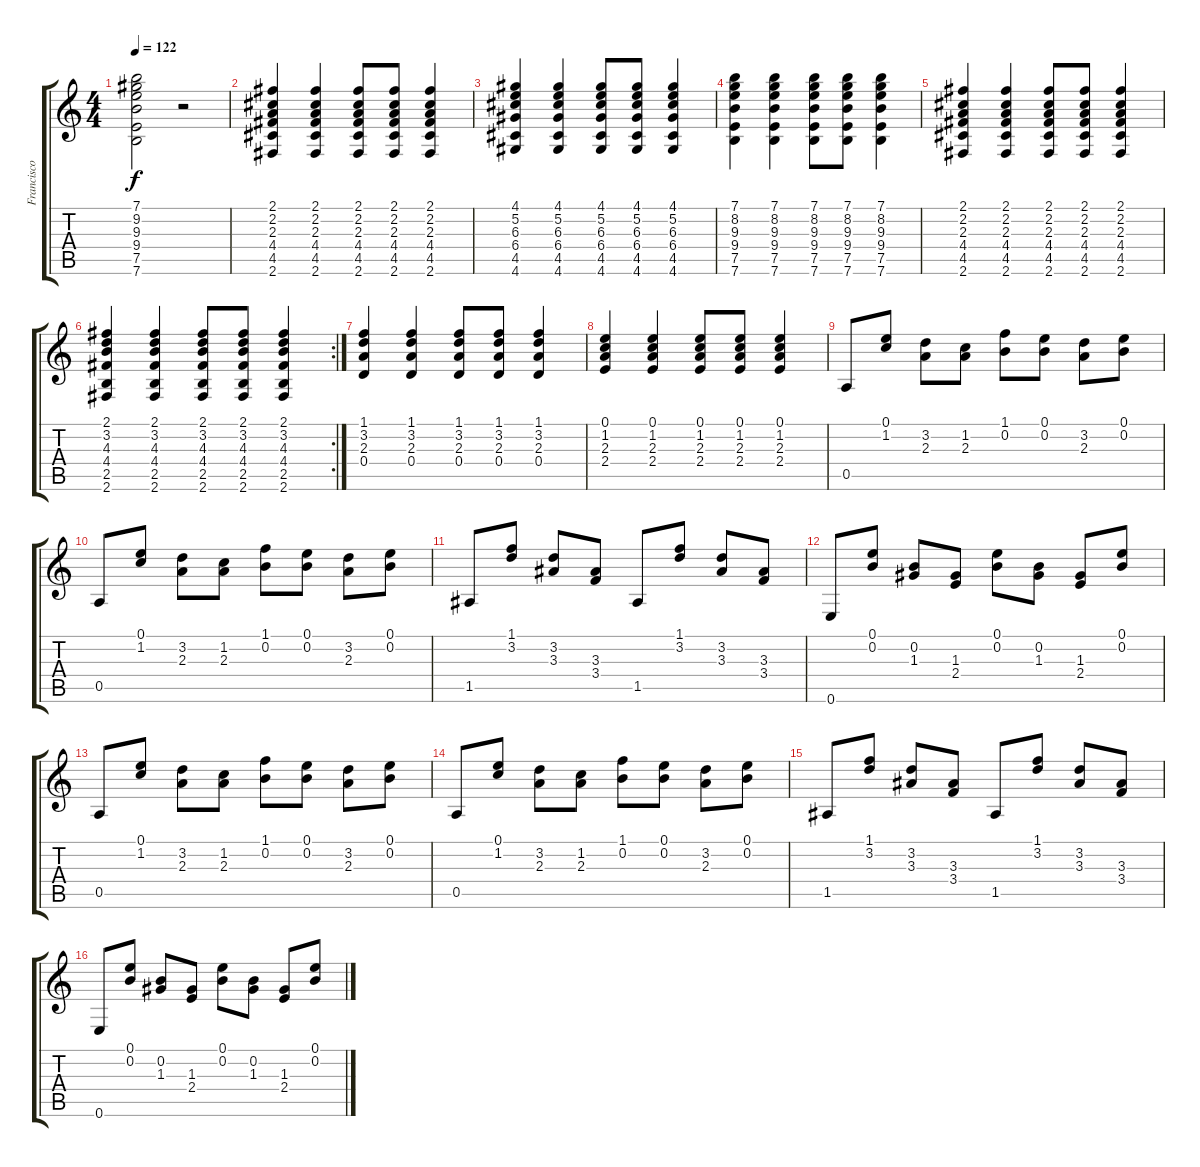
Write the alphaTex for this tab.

\track ("Francisco Duran" "Francisco ") {instrument acousticguitarsteel}
\staff {score tabs}
\tuning (E4 B3 G3 D3 A2 E2) {hide}
\ts (4 4)
\tempo 122
\clef g2
\ks c
(7.1 9.2 9.3 9.4 7.5 7.6).2{dy f} r.2 |
(2.1 2.2 2.3 4.4 4.5 2.6).4 (2.1 2.2 2.3 4.4 4.5 2.6).4 (2.1 2.2 2.3 4.4 4.5 2.6).8 (2.1 2.2 2.3 4.4 4.5 2.6).8 (2.1 2.2 2.3 4.4 4.5 2.6).4 |
(4.1 5.2 6.3 6.4 4.5 4.6).4 (4.1 5.2 6.3 6.4 4.5 4.6).4 (4.1 5.2 6.3 6.4 4.5 4.6).8 (4.1 5.2 6.3 6.4 4.5 4.6).8 (4.1 5.2 6.3 6.4 4.5 4.6).4 |
(7.1 8.2 9.3 9.4 7.5 7.6).4 (7.1 8.2 9.3 9.4 7.5 7.6).4 (7.1 8.2 9.3 9.4 7.5 7.6).8 (7.1 8.2 9.3 9.4 7.5 7.6).8 (7.1 8.2 9.3 9.4 7.5 7.6).4 |
(2.1 2.2 2.3 4.4 4.5 2.6).4 (2.1 2.2 2.3 4.4 4.5 2.6).4 (2.1 2.2 2.3 4.4 4.5 2.6).8 (2.1 2.2 2.3 4.4 4.5 2.6).8 (2.1 2.2 2.3 4.4 4.5 2.6).4 |
\rc 2
(2.1 3.2 4.3 4.4 2.5 2.6).4 (2.1 3.2 4.3 4.4 2.5 2.6).4 (2.1 3.2 4.3 4.4 2.5 2.6).8 (2.1 3.2 4.3 4.4 2.5 2.6).8 (2.1 3.2 4.3 4.4 2.5 2.6).4 |
(1.1 3.2 2.3 0.4).4 (1.1 3.2 2.3 0.4).4 (1.1 3.2 2.3 0.4).8 (1.1 3.2 2.3 0.4).8 (1.1 3.2 2.3 0.4).4 |
(0.1 1.2 2.3 2.4).4 (0.1 1.2 2.3 2.4).4 (0.1 1.2 2.3 2.4).8 (0.1 1.2 2.3 2.4).8 (0.1 1.2 2.3 2.4).4 |
0.5.8 (0.1 1.2).8 (3.2 2.3).8 (1.2 2.3).8 (1.1 0.2).8 (0.1 0.2).8 (3.2 2.3).8 (0.1 0.2).8 |
0.5.8 (0.1 1.2).8 (3.2 2.3).8 (1.2 2.3).8 (1.1 0.2).8 (0.1 0.2).8 (3.2 2.3).8 (0.1 0.2).8 |
1.5.8 (1.1 3.2).8 (3.2 3.3).8 (3.3 3.4).8 1.5.8 (1.1 3.2).8 (3.2 3.3).8 (3.3 3.4).8 |
0.6.8 (0.1 0.2).8 (0.2 1.3).8 (1.3 2.4).8 (0.1 0.2).8 (0.2 1.3).8 (1.3 2.4).8 (0.1 0.2).8 |
0.5.8 (0.1 1.2).8 (3.2 2.3).8 (1.2 2.3).8 (1.1 0.2).8 (0.1 0.2).8 (3.2 2.3).8 (0.1 0.2).8 |
0.5.8 (0.1 1.2).8 (3.2 2.3).8 (1.2 2.3).8 (1.1 0.2).8 (0.1 0.2).8 (3.2 2.3).8 (0.1 0.2).8 |
1.5.8 (1.1 3.2).8 (3.2 3.3).8 (3.3 3.4).8 1.5.8 (1.1 3.2).8 (3.2 3.3).8 (3.3 3.4).8 |
0.6.8 (0.1 0.2).8 (0.2 1.3).8 (1.3 2.4).8 (0.1 0.2).8 (0.2 1.3).8 (1.3 2.4).8 (0.1 0.2).8
